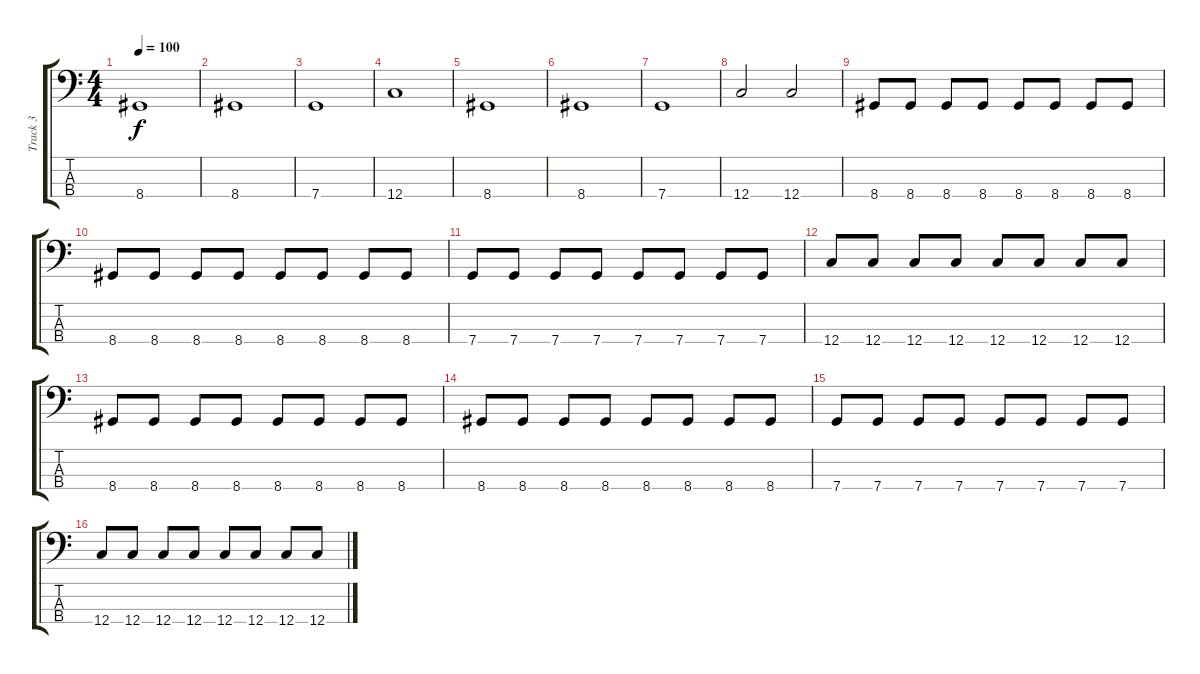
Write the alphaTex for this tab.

\track ("Track 3" "Track 3") {instrument electricbassfinger}
\staff {score tabs}
\tuning (F2 C2 G1 C1) {hide}
\ts (4 4)
\tempo 100
\clef f4
\ks c
8.4.1{dy f} |
8.4.1 |
7.4.1 |
12.4.1 |
8.4.1 |
8.4.1 |
7.4.1 |
12.4.2 12.4.2 |
8.4.8 8.4.8 8.4.8 8.4.8 8.4.8 8.4.8 8.4.8 8.4.8 |
8.4.8 8.4.8 8.4.8 8.4.8 8.4.8 8.4.8 8.4.8 8.4.8 |
7.4.8 7.4.8 7.4.8 7.4.8 7.4.8 7.4.8 7.4.8 7.4.8 |
12.4.8 12.4.8 12.4.8 12.4.8 12.4.8 12.4.8 12.4.8 12.4.8 |
8.4.8 8.4.8 8.4.8 8.4.8 8.4.8 8.4.8 8.4.8 8.4.8 |
8.4.8 8.4.8 8.4.8 8.4.8 8.4.8 8.4.8 8.4.8 8.4.8 |
7.4.8 7.4.8 7.4.8 7.4.8 7.4.8 7.4.8 7.4.8 7.4.8 |
12.4.8 12.4.8 12.4.8 12.4.8 12.4.8 12.4.8 12.4.8 12.4.8
